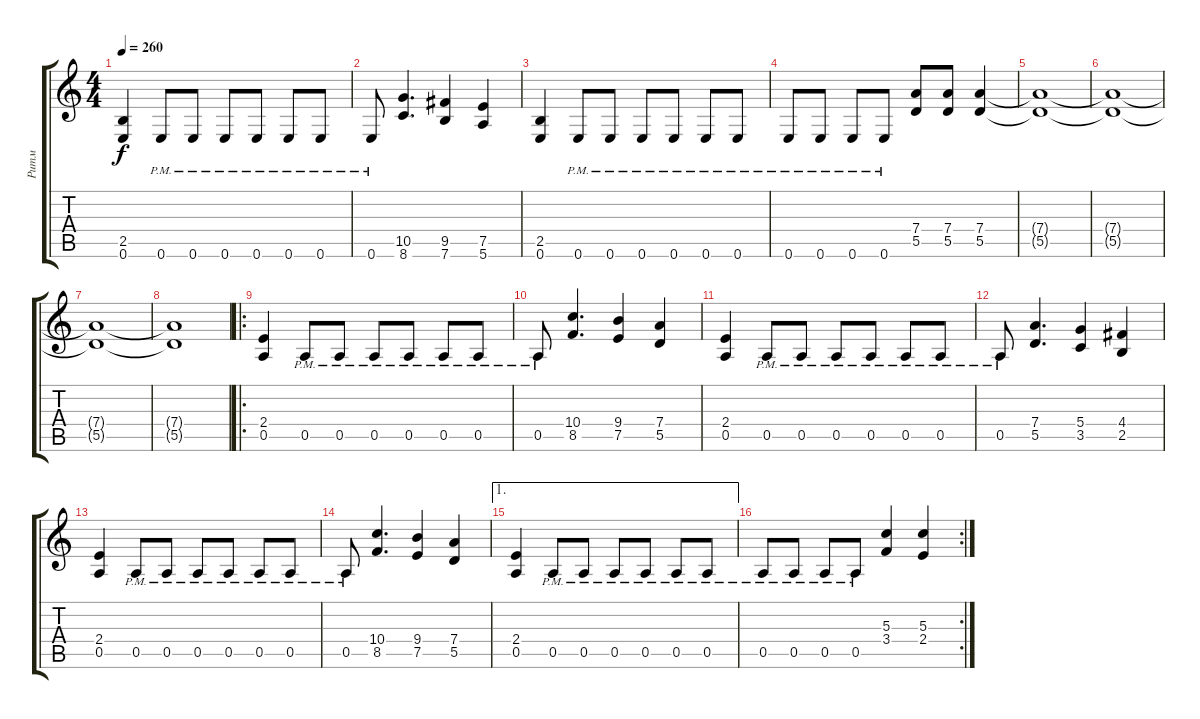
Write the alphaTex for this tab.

\track ("Ритм" "Ритм") {instrument distortionguitar}
\staff {score tabs}
\tuning (E4 B3 G3 D3 A2 E2) {hide}
\ts (4 4)
\tempo 260
\clef g2
\ks c
(2.5 0.6).4{dy f} 0.6{pm}.8 0.6{pm}.8 0.6{pm}.8 0.6{pm}.8 0.6{pm}.8 0.6{pm}.8 |
0.6{pm}.8 (10.5 8.6).4{d} (9.5 7.6).4 (7.5 5.6).4 |
(2.5 0.6).4 0.6{pm}.8 0.6{pm}.8 0.6{pm}.8 0.6{pm}.8 0.6{pm}.8 0.6{pm}.8 |
0.6{pm}.8 0.6{pm}.8 0.6{pm}.8 0.6{pm}.8 (7.4 5.5).8 (7.4 5.5).8 (7.4 5.5).4 |
(7.4{t} 5.5{t}).1 |
(7.4{t} 5.5{t}).1 |
(7.4{t} 5.5{t}).1 |
(7.4{t} 5.5{t}).1 |
\ro
(2.4 0.5).4 0.5{pm}.8 0.5{pm}.8 0.5{pm}.8 0.5{pm}.8 0.5{pm}.8 0.5{pm}.8 |
0.5{pm}.8 (10.4 8.5).4{d} (9.4 7.5).4 (7.4 5.5).4 |
(2.4 0.5).4 0.5{pm}.8 0.5{pm}.8 0.5{pm}.8 0.5{pm}.8 0.5{pm}.8 0.5{pm}.8 |
0.5{pm}.8 (7.4 5.5).4{d} (5.4 3.5).4 (4.4 2.5).4 |
(2.4 0.5).4 0.5{pm}.8 0.5{pm}.8 0.5{pm}.8 0.5{pm}.8 0.5{pm}.8 0.5{pm}.8 |
0.5{pm}.8 (10.4 8.5).4{d} (9.4 7.5).4 (7.4 5.5).4 |
\ae 1
(2.4 0.5).4 0.5{pm}.8 0.5{pm}.8 0.5{pm}.8 0.5{pm}.8 0.5{pm}.8 0.5{pm}.8 |
\rc 2
0.5{pm}.8 0.5{pm}.8 0.5{pm}.8 0.5{pm}.8 (5.3 3.4).4 (5.3 2.4).4
